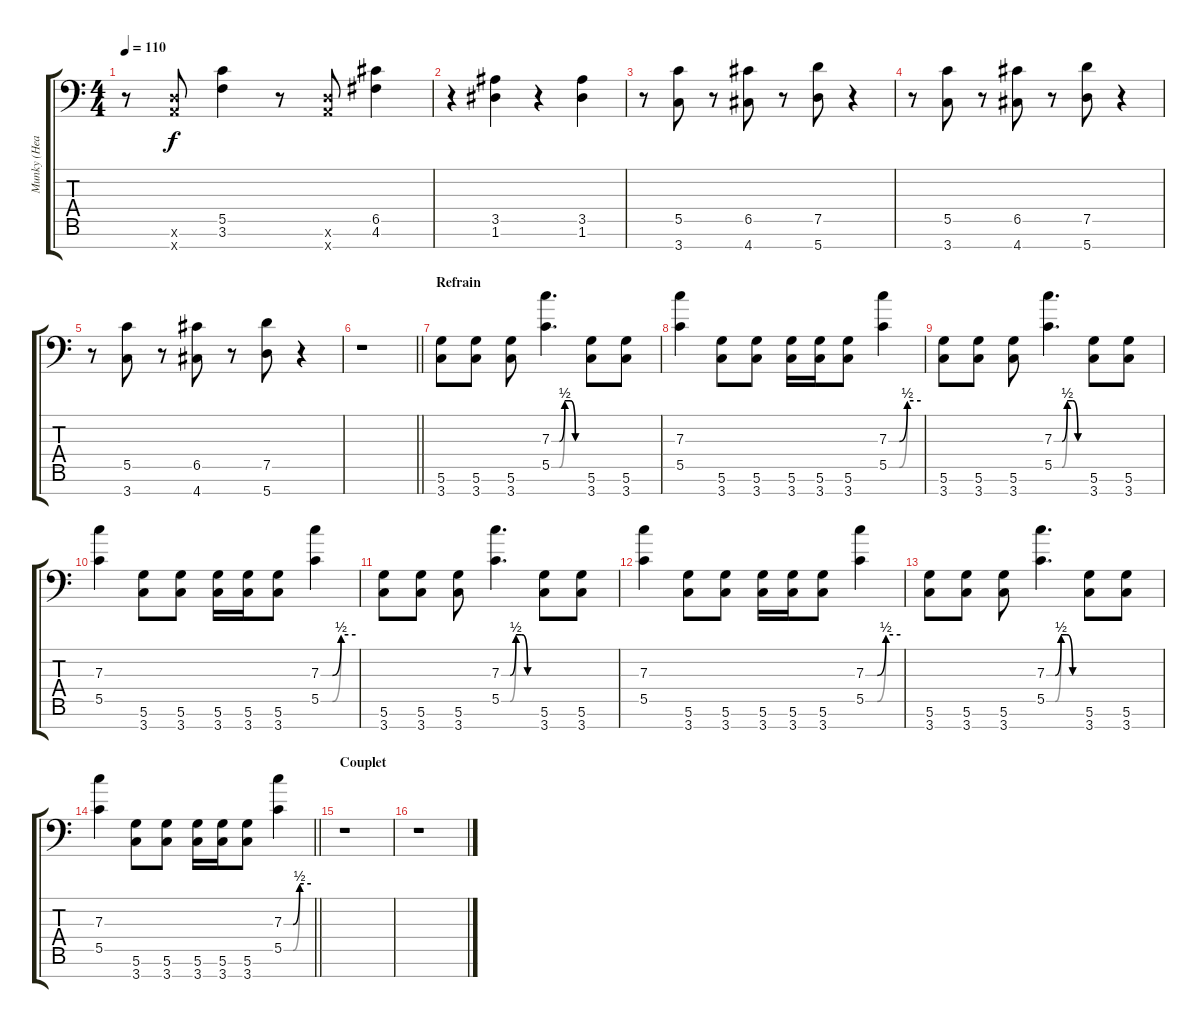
\track ("Munky (Head parts.)" "Munky (Hea") {instrument distortionguitar}
\staff {score tabs}
\tuning (D4 A3 F3 C3 G2 D2 A1) {hide}
\ts (4 4)
\tempo 110
\clef f4
\ks c
r.8{dy f} (0.6{x} 0.7{x}).8 (5.5 3.6).4 r.8 (0.6{x} 0.7{x}).8 (6.5 4.6).4 |
r.4 (3.5 1.6).4 r.4 (3.5 1.6).4 |
r.8 (5.5 3.7).8 r.8 (6.5 4.7).8 r.8 (7.5 5.7).8 r.4 |
r.8 (5.5 3.7).8 r.8 (6.5 4.7).8 r.8 (7.5 5.7).8 r.4 |
r.8 (5.5 3.7).8 r.8 (6.5 4.7).8 r.8 (7.5 5.7).8 r.4 |
\barLineRight lightlight
r.1 |
\section ("" "Refrain")
(5.6 3.7).8 (5.6 3.7).8 (5.6 3.7).8 (7.3{be (custom 0 0 15 0 25 2 35 2 45 0 60 0)} 5.5{be (custom 0 0 15 0 25 2 35 2 45 0 60 0)}).4{d} (5.6 3.7).8 (5.6 3.7).8 |
(7.3 5.5).4 (5.6 3.7).8 (5.6 3.7).8 (5.6 3.7).16 (5.6 3.7).16 (5.6 3.7).8 (7.3{be (custom 0 0 20 0 35 2 60 2)} 5.5{be (custom 0 0 20 0 35 2 60 2)}).4 |
(5.6 3.7).8 (5.6 3.7).8 (5.6 3.7).8 (7.3{be (custom 0 0 15 0 25 2 35 2 45 0 60 0)} 5.5{be (custom 0 0 15 0 25 2 35 2 45 0 60 0)}).4{d} (5.6 3.7).8 (5.6 3.7).8 |
(7.3 5.5).4 (5.6 3.7).8 (5.6 3.7).8 (5.6 3.7).16 (5.6 3.7).16 (5.6 3.7).8 (7.3{be (custom 0 0 20 0 35 2 60 2)} 5.5{be (custom 0 0 20 0 35 2 60 2)}).4 |
(5.6 3.7).8 (5.6 3.7).8 (5.6 3.7).8 (7.3{be (custom 0 0 15 0 25 2 35 2 45 0 60 0)} 5.5{be (custom 0 0 15 0 25 2 35 2 45 0 60 0)}).4{d} (5.6 3.7).8 (5.6 3.7).8 |
(7.3 5.5).4 (5.6 3.7).8 (5.6 3.7).8 (5.6 3.7).16 (5.6 3.7).16 (5.6 3.7).8 (7.3{be (custom 0 0 20 0 35 2 60 2)} 5.5{be (custom 0 0 20 0 35 2 60 2)}).4 |
(5.6 3.7).8 (5.6 3.7).8 (5.6 3.7).8 (7.3{be (custom 0 0 15 0 25 2 35 2 45 0 60 0)} 5.5{be (custom 0 0 15 0 25 2 35 2 45 0 60 0)}).4{d} (5.6 3.7).8 (5.6 3.7).8 |
\barLineRight lightlight
(7.3 5.5).4 (5.6 3.7).8 (5.6 3.7).8 (5.6 3.7).16 (5.6 3.7).16 (5.6 3.7).8 (7.3{be (custom 0 0 20 0 35 2 60 2)} 5.5{be (custom 0 0 20 0 35 2 60 2)}).4 |
\section ("" "Couplet")
r.1 |
r.1
